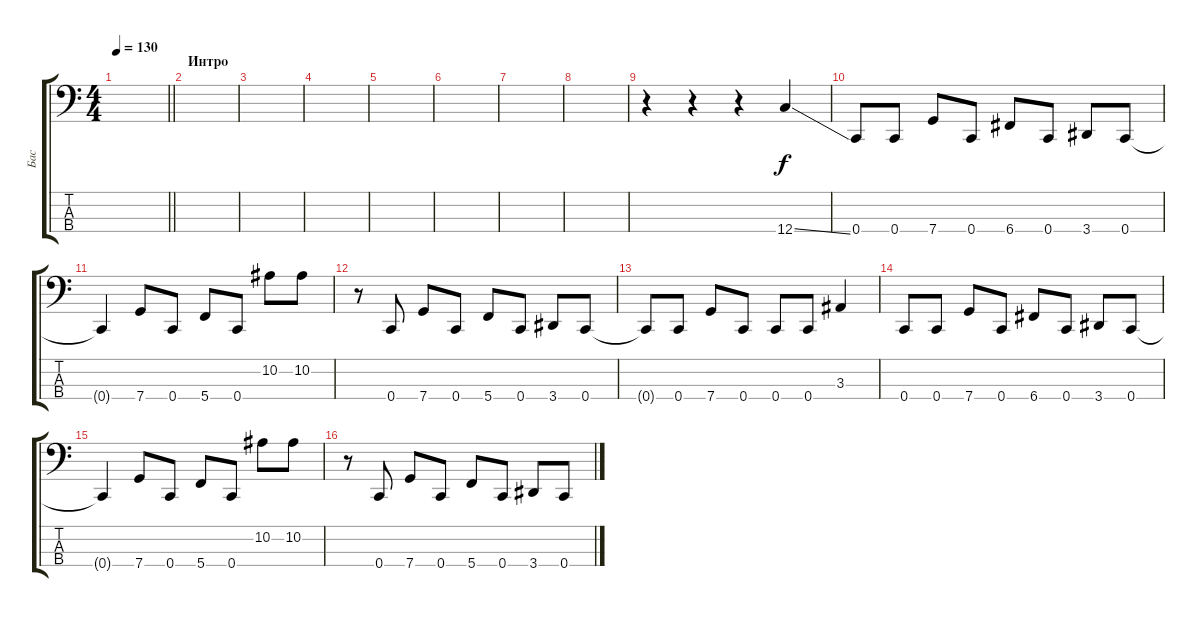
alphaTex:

\track ("Бас" "Бас") {instrument electricbassfinger}
\staff {score tabs}
\tuning (F2 C2 G1 C1) {hide}
\ts (4 4)
\tempo 130
\clef f4
\barLineRight lightlight
\ks c
|
\section ("" "Интро")
|
|
|
|
|
|
|
r.4 r.4 r.4 12.4{ss}.4 |
0.4.8 0.4.8 7.4.8 0.4.8 6.4.8 0.4.8 3.4.8 0.4.8 |
0.4{t}.4 7.4.8 0.4.8 5.4.8 0.4.8 10.2.8 10.2.8 |
r.8 0.4.8 7.4.8 0.4.8 5.4.8 0.4.8 3.4.8 0.4.8 |
0.4{t}.8 0.4.8 7.4.8 0.4.8 0.4.8 0.4.8 3.3.4 |
0.4.8 0.4.8 7.4.8 0.4.8 6.4.8 0.4.8 3.4.8 0.4.8 |
0.4{t}.4 7.4.8 0.4.8 5.4.8 0.4.8 10.2.8 10.2.8 |
r.8 0.4.8 7.4.8 0.4.8 5.4.8 0.4.8 3.4.8 0.4.8
